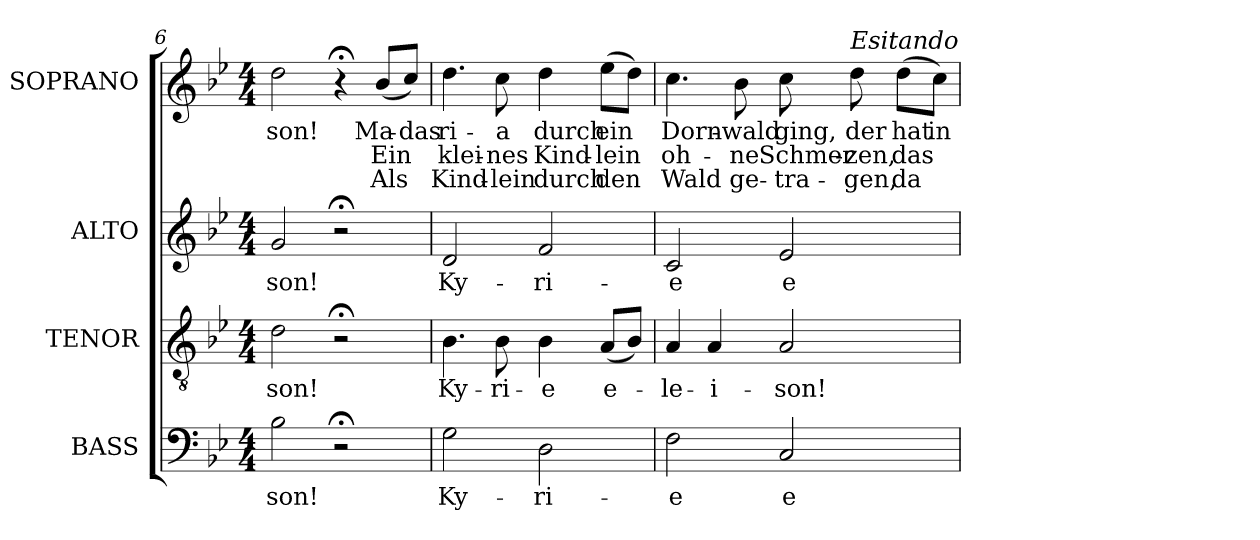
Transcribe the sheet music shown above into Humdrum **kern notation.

**kern	**text	**kern	**text	**kern	**text	**kern	**text	**text	**text
*part4	*part4	*part3	*part3	*part2	*part2	*part1	*part1	*part1	*part1
*staff4	*staff4	*staff3	*staff3	*staff2	*staff2	*staff1	*staff1	*staff1	*staff1
*I"BASS	*	*I"TENOR	*	*I"ALTO	*	*I"SOPRANO	*	*	*
*I'B.	*	*I'T.	*	*I'A.	*	*I'S.	*	*	*
*clefF4	*	*clefGv2	*	*clefG2	*	*clefG2	*	*	*
*	*	*ITrd7c12	*	*	*	*	*	*	*
*k[b-e-]	*	*k[b-e-]	*	*k[b-e-]	*	*k[b-e-]	*	*	*
*B-:	*	*B-:	*	*B-:	*	*B-:	*	*	*
*M4/4	*	*M4/4	*	*M4/4	*	*M4/4	*	*	*
=6	=6	=6	=6	=6	=6	=6	=6	=6	=6
!	!LO:LY:b:color=#000000	!	!	!	!	!	!	!	!
!	!	!	!LO:LY:b:color=#000000	!	!	!	!	!	!
!	!	!	!	!	!LO:LY:b:color=#000000	!	!	!	!
!	!	!	!	!	!	!	!LO:LY:b:color=#000000	!	!
2B-i\	-son!	2Di\	-son!	2gi/	-son!	2ddi\	-son!	.	.
2r;	.	2r;	.	2r;	.	4r;	.	.	.
!	!	!	!	!	!	!	!LO:LY:b:color=#000000	!LO:LY:b:color=#000000	!LO:LY:b:color=#000000
.	.	.	.	.	.	(8b-i/L	Ma-	Ein	Als
!	!	!	!	!	!	!	!LO:LY:b:color=#000000	!	!
.	.	.	.	.	.	8cci/J)	das	.	.
=7	=7	=7	=7	=7	=7	=7	=7	=7	=7
!	!LO:LY:b:color=#000000	!	!	!	!	!	!	!	!
!	!	!	!LO:LY:b:color=#000000	!	!	!	!	!	!
!	!	!	!	!	!LO:LY:b:color=#000000	!	!	!	!
!	!	!	!	!	!	!	!LO:LY:b:color=#000000	!LO:LY:b:color=#000000	!LO:LY:b:color=#000000
2Gi\	Ky-	4.BB-i\	Ky-	2di/	Ky-	4.ddi\	-ri-	klei-	Kind-
!	!	!	!LO:LY:b:color=#000000	!	!	!	!	!	!
!	!	!	!	!	!	!	!LO:LY:b:color=#000000	!LO:LY:b:color=#000000	!LO:LY:b:color=#000000
.	.	8BB-i\	-ri-	.	.	8cci\	-a	-nes	-lein
!	!LO:LY:b:color=#000000	!	!	!	!	!	!	!	!
!	!	!	!LO:LY:b:color=#000000	!	!	!	!	!	!
!	!	!	!	!	!LO:LY:b:color=#000000	!	!	!	!
!	!	!	!	!	!	!	!LO:LY:b:color=#000000	!LO:LY:b:color=#000000	!LO:LY:b:color=#000000
2Di\	-ri-	4BB-i\	-e	2fi/	-ri-	4ddi\	durch	Kind-	durch
!	!	!	!LO:LY:b:color=#000000	!	!	!	!	!	!
!	!	!	!	!	!	!	!LO:LY:b:color=#000000	!LO:LY:b:color=#000000	!LO:LY:b:color=#000000
.	.	(8AAi/L	e-	.	.	(8ee-i\L	ein	-lein	den
.	.	8BB-i/J)	.	.	.	8ddi\J)	.	.	.
!!LO:PB:g=z
=8	=8	=8	=8	=8	=8	=8	=8	=8	=8
!	!LO:LY:b:color=#000000	!	!	!	!	!	!	!	!
!	!	!	!LO:LY:b:color=#000000	!	!	!	!	!	!
!	!	!	!	!	!LO:LY:b:color=#000000	!	!	!	!
!	!	!	!	!	!	!	!LO:LY:b:color=#000000	!LO:LY:b:color=#000000	!LO:LY:b:color=#000000
2Fi\	-e	4AAi/	-le-	2ci/	-e	4.cci\	Dorn-	oh-	Wald
!	!	!	!LO:LY:b:color=#000000	!	!	!	!	!	!
.	.	4AAi/	-i-	.	.	.	.	.	.
!	!	!	!	!	!	!	!LO:LY:b:color=#000000	!LO:LY:b:color=#000000	!LO:LY:b:color=#000000
.	.	.	.	.	.	8b-i\	-wald	-ne	ge-
!	!LO:LY:b:color=#000000	!	!	!	!	!	!	!	!
!	!	!	!LO:LY:b:color=#000000	!	!	!	!	!	!
!	!	!	!	!	!LO:LY:b:color=#000000	!	!	!	!
!	!	!	!	!	!	!	!LO:LY:b:color=#000000	!LO:LY:b:color=#000000	!LO:LY:b:color=#000000
2Ci/	e-	2AAi/	-son!	2e-i/	e-	8cci\	ging,	Schmer-	-tra-
!	!	!	!	!	!	!LO:TX:a:i:t=Esitando	!	!	!
!	!	!	!	!	!	!	!LO:LY:b:color=#000000	!LO:LY:b:color=#000000	!LO:LY:b:color=#000000
.	.	.	.	.	.	8ddi\	der	-zen,	-gen,
!	!	!	!	!	!	!	!LO:LY:b:color=#000000	!LO:LY:b:color=#000000	!LO:LY:b:color=#000000
.	.	.	.	.	.	(8ddi\L	hat	das	da
!	!	!	!	!	!	!	!LO:LY:b:color=#000000	!	!
.	.	.	.	.	.	8cci\J)	in	.	.
=	=	=	=	=	=	=	=	=	=
*-	*-	*-	*-	*-	*-	*-	*-	*-	*-
